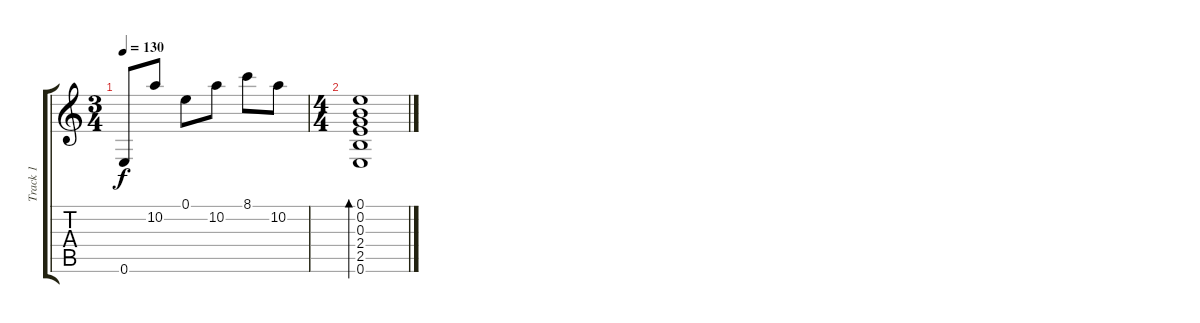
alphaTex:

\track ("Track 1" "Track 1") {instrument acousticguitarsteel}
\staff {score tabs}
\tuning (E4 B3 G3 D3 A2 E2) {hide}
\ts (3 4)
\tempo 130
\clef g2
\ks c
0.6.8{dy f} 10.2.8 0.1.8 10.2.8 8.1.8 10.2.8 |
\ts (4 4)
(0.1 0.2 0.3 2.4 2.5 0.6).1{bd 240}
